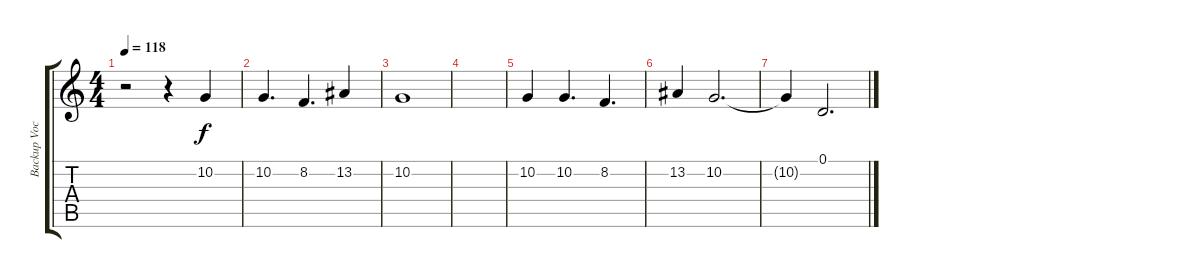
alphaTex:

\track ("Backup Vocals" "Backup Voc") {instrument lead1square}
\staff {score tabs}
\tuning (D4 A3 F3 C3 G2 C2) {hide}
\ts (4 4)
\tempo 118
\clef g2
\ks c
r.2{dy f} r.4 10.2.4{volume 16} |
10.2.4{d} 8.2.4{d} 13.2.4 |
10.2.1 |
|
10.2.4 10.2.4{d} 8.2.4{d} |
13.2.4 10.2.2{d} |
10.2{t}.4 0.1.2{d}
